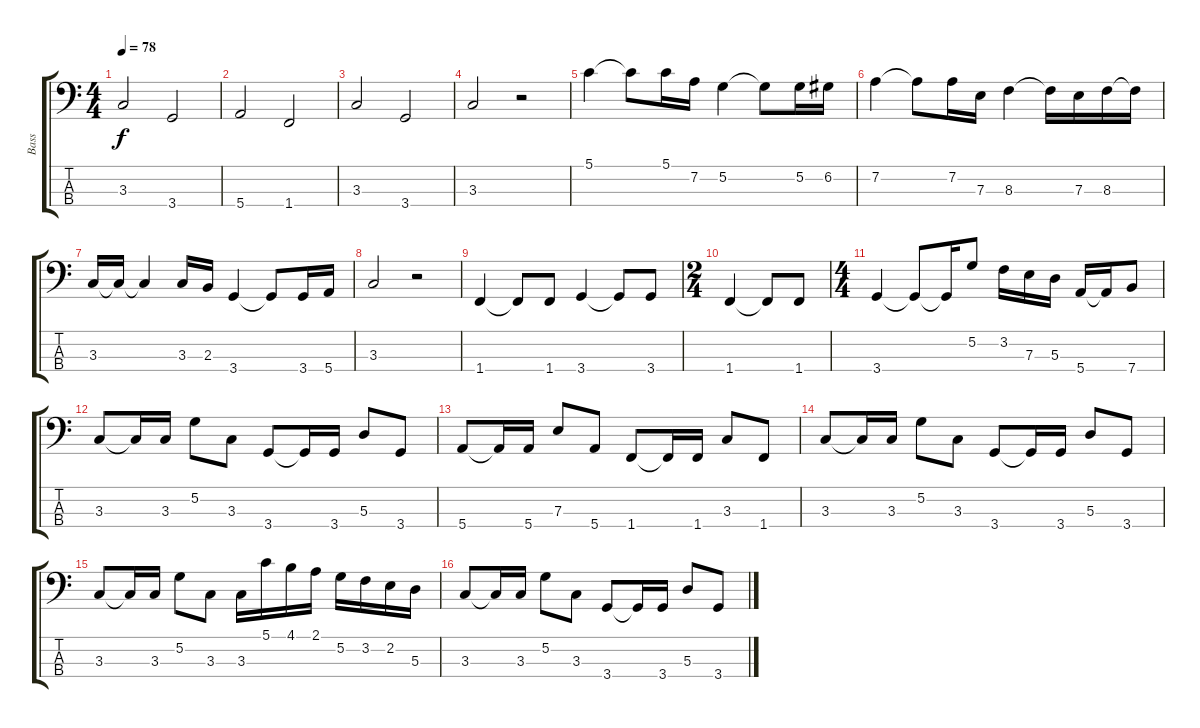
\track ("Bass" "Bass") {instrument electricbassfinger}
\staff {score tabs}
\tuning (G2 D2 A1 E1) {hide}
\ts (4 4)
\tempo 78
\clef f4
\ks c
3.3.2{dy f} 3.4.2 |
5.4.2 1.4.2 |
3.3.2 3.4.2 |
3.3.2 r.2 |
5.1.4 5.1{t}.8 5.1.16 7.2.16 5.2.4 5.2{t}.8 5.2.16 6.2.16 |
7.2.4 7.2{t}.8 7.2.16 7.3.16 8.3.4 8.3{t}.16 7.3.16 8.3.16 8.3{t}.16 |
3.3.16 3.3{t}.16 3.3{t}.4 3.3.16 2.3.16 3.4.4 3.4{t}.8 3.4.16 5.4.16 |
3.3.2 r.2 |
1.4.4 1.4{t}.8 1.4.8 3.4.4 3.4{t}.8 3.4.8 |
\ts (2 4)
1.4.4 1.4{t}.8 1.4.8 |
\ts (4 4)
3.4.4 3.4{t}.8 3.4{t}.16 5.2.8 3.2.16 7.3.16 5.3.16 5.4.16 5.4{t}.16 7.4.8 |
3.3.8 3.3{t}.16 3.3.16 5.2.8 3.3.8 3.4.8 3.4{t}.16 3.4.16 5.3.8 3.4.8 |
5.4.8 5.4{t}.16 5.4.16 7.3.8 5.4.8 1.4.8 1.4{t}.16 1.4.16 3.3.8 1.4.8 |
3.3.8 3.3{t}.16 3.3.16 5.2.8 3.3.8 3.4.8 3.4{t}.16 3.4.16 5.3.8 3.4.8 |
3.3.8 3.3{t}.16 3.3.16 5.2.8 3.3.8 3.3.16 5.1.16 4.1.16 2.1.16 5.2.16 3.2.16 2.2.16 5.3.16 |
3.3.8 3.3{t}.16 3.3.16 5.2.8 3.3.8 3.4.8 3.4{t}.16 3.4.16 5.3.8 3.4.8
